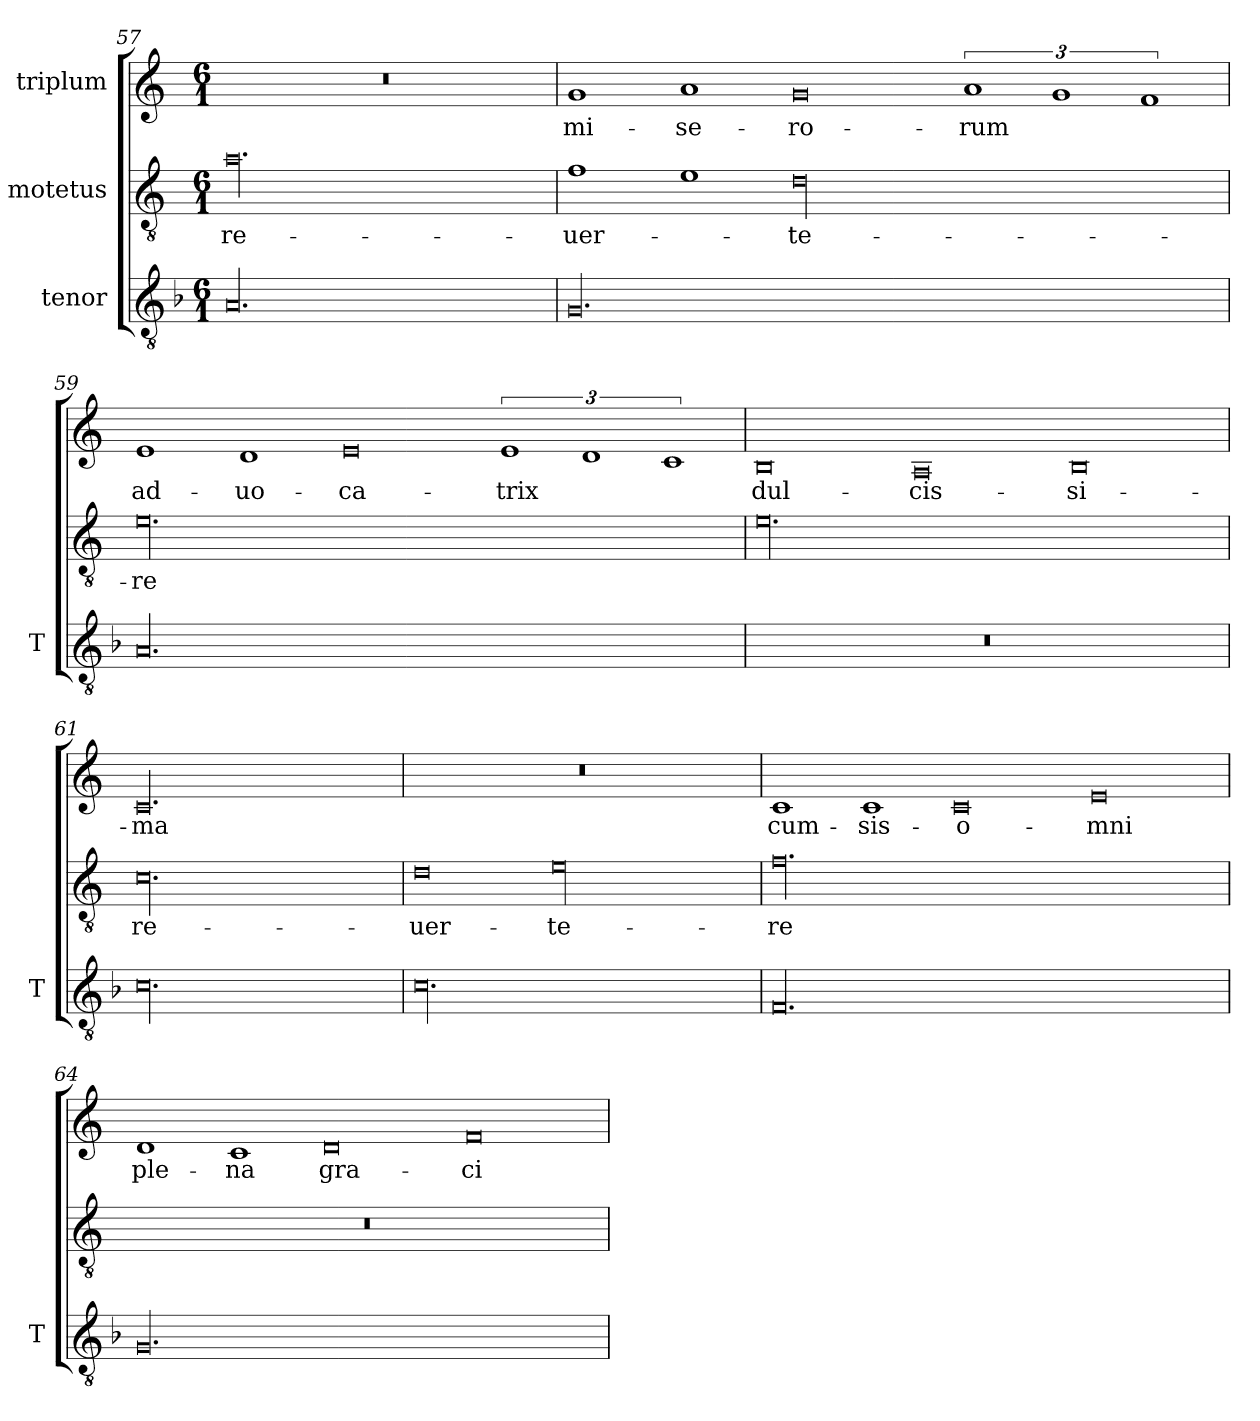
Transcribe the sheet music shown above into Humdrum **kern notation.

**kern	**kern	**text	**kern	**text
*part3	*part2	*part2	*part1	*part1
*staff3	*staff2	*staff2	*staff1	*staff1
*I"tenor	*I"motetus	*	*I"triplum	*
*I'T	*	*	*	*
*clefGv2	*clefGv2	*	*clefG2	*
*k[b-]	*k[]	*	*k[]	*
*F:	*C:	*	*C:	*
*M6/1	*M6/1	*	*M6/1	*
=57	=57	=57	=57	=57
00.A/	00.a\	re-	00.r	.
=58	=58	=58	=58	=58
00.G/	1f\	-uer-	1g/	mi-
.	1e\	.	1a/	-se-
.	00d\	-te-	0g/	-ro-
.	.	.	3%2a/	-rum
.	.	.	3%2g/	.
.	.	.	3%2f/	.
=59	=59	=59	=59	=59
00.A/	00.e\	-re	1e/	ad-
.	.	.	1d/	-uo-
.	.	.	0e/	-ca-
.	.	.	3%2e/	-trix
.	.	.	3%2d/	.
.	.	.	3%2c/	.
=60	=60	=60	=60	=60
00.r	00.e\	.	0B/	dul-
.	.	.	0A/	-cis-
.	.	.	0B/	-si-
=61	=61	=61	=61	=61
00.c\	00.c\	re-	00.c/	-ma
=62	=62	=62	=62	=62
00.c\	0d\	-uer-	00.r	.
.	00e\	-te-	.	.
=63	=63	=63	=63	=63
00.F/	00.f\	-re	1c/	cum-
.	.	.	1c/	sis-
.	.	.	0c/	o-
.	.	.	0e/	-mni
=64	=64	=64	=64	=64
00.G/	00.r	.	1d/	ple-
.	.	.	1c/	-na
.	.	.	0d/	gra-
.	.	.	0f/	-ci-
=	=	=	=	=
*-	*-	*-	*-	*-
